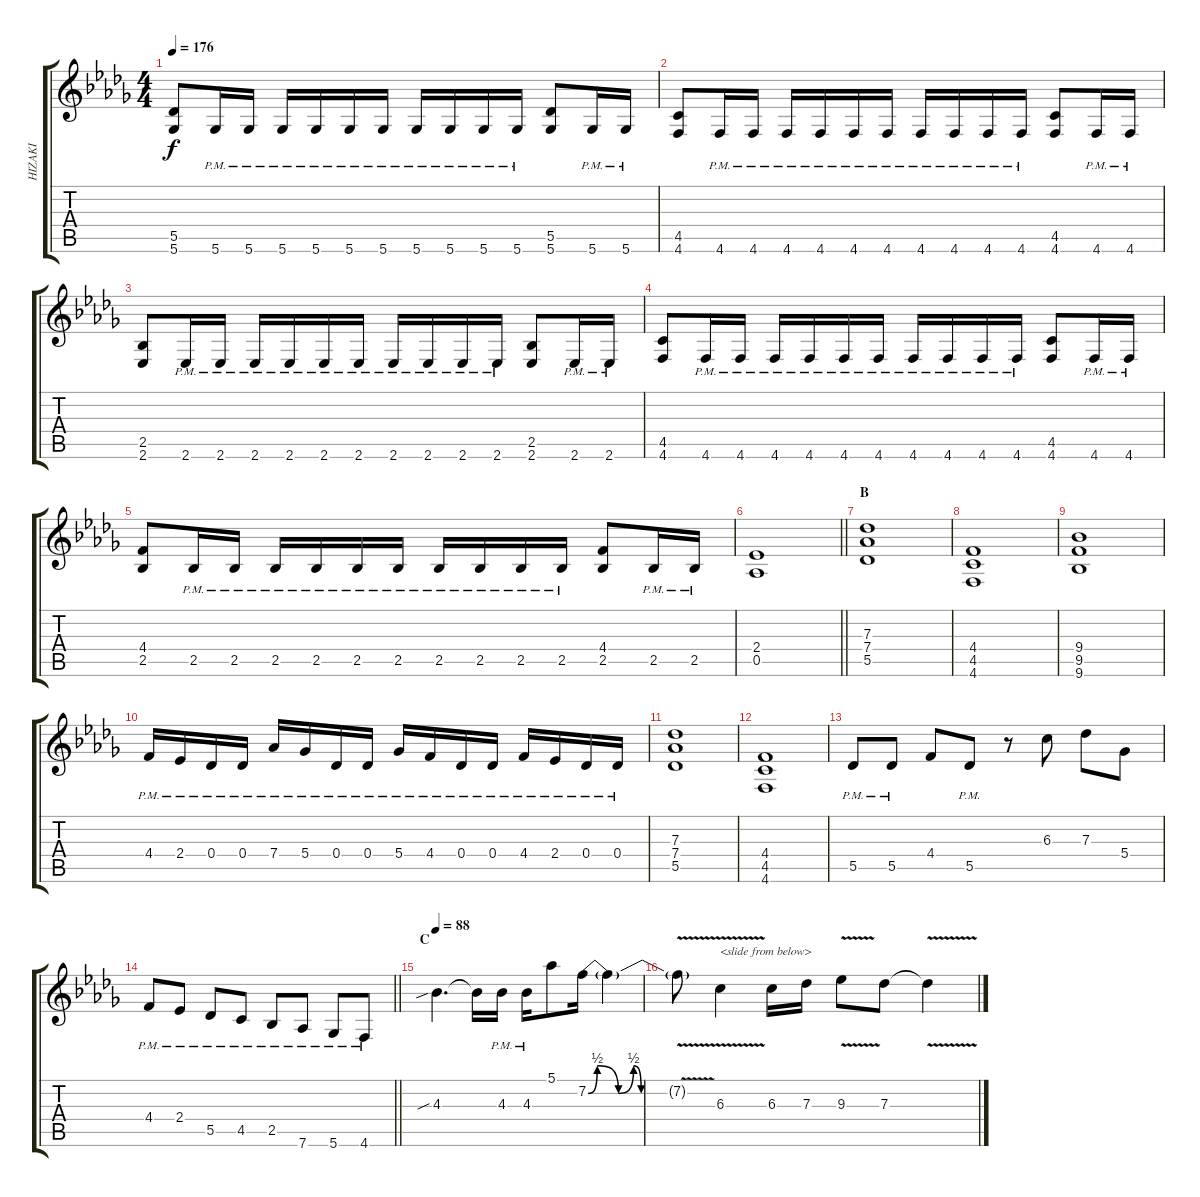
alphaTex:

\track ("HIZAKI" "HIZAKI") {instrument overdrivenguitar}
\staff {score tabs}
\tuning (Eb4 Bb3 Gb3 Db3 Ab2 Db2) {hide}
\ts (4 4)
\tempo 176
\clef g2
\ks bbminor
(5.5 5.6).8{dy f} 5.6{pm}.16 5.6{pm}.16 5.6{pm}.16 5.6{pm}.16 5.6{pm}.16 5.6{pm}.16 5.6{pm}.16 5.6{pm}.16 5.6{pm}.16 5.6{pm}.16 (5.5 5.6).8 5.6{pm}.16 5.6{pm}.16 |
(4.5 4.6).8 4.6{pm}.16 4.6{pm}.16 4.6{pm}.16 4.6{pm}.16 4.6{pm}.16 4.6{pm}.16 4.6{pm}.16 4.6{pm}.16 4.6{pm}.16 4.6{pm}.16 (4.5 4.6).8 4.6{pm}.16 4.6{pm}.16 |
(2.5 2.6).8 2.6{pm}.16 2.6{pm}.16 2.6{pm}.16 2.6{pm}.16 2.6{pm}.16 2.6{pm}.16 2.6{pm}.16 2.6{pm}.16 2.6{pm}.16 2.6{pm}.16 (2.5 2.6).8 2.6{pm}.16 2.6{pm}.16 |
(4.5 4.6).8 4.6{pm}.16 4.6{pm}.16 4.6{pm}.16 4.6{pm}.16 4.6{pm}.16 4.6{pm}.16 4.6{pm}.16 4.6{pm}.16 4.6{pm}.16 4.6{pm}.16 (4.5 4.6).8 4.6{pm}.16 4.6{pm}.16 |
(4.4 2.5).8 2.5{pm}.16 2.5{pm}.16 2.5{pm}.16 2.5{pm}.16 2.5{pm}.16 2.5{pm}.16 2.5{pm}.16 2.5{pm}.16 2.5{pm}.16 2.5{pm}.16 (4.4 2.5).8 2.5{pm}.16 2.5{pm}.16 |
\barLineRight lightlight
(2.4 0.5).1 |
\section ("" "B")
(7.3 7.4 5.5).1 |
(4.4 4.5 4.6).1 |
(9.4 9.5 9.6).1 |
4.4{pm}.16 2.4{pm}.16 0.4{pm}.16 0.4{pm}.16 7.4{pm}.16 5.4{pm}.16 0.4{pm}.16 0.4{pm}.16 5.4{pm}.16 4.4{pm}.16 0.4{pm}.16 0.4{pm}.16 4.4{pm}.16 2.4{pm}.16 0.4{pm}.16 0.4{pm}.16 |
(7.3 7.4 5.5).1 |
(4.4 4.5 4.6).1 |
5.5{pm}.8 5.5{pm}.8 4.4.8 5.5{pm}.8 r.8 6.3.8 7.3.8 5.4.8 |
\barLineRight lightlight
4.4{pm}.8 2.4{pm}.8 5.5{pm}.8 4.5{pm}.8 2.5{pm}.8 7.6{pm}.8 5.6{pm}.8 4.6{pm}.8 |
\section ("" "C")
\tempo 88
4.3{sib}.4{d} 4.3{t}.16 4.3{pm}.16 4.3{pm}.16 5.1.8 7.2{be (custom 0 0 6 2 20 0 30 2 35 0 45 0 60 0)}.16 7.2{t}.4 |
7.2{v t}.8 6.3{v}.4{txt "<slide from below>"} 6.3.16 7.3.16 9.3{v}.8 7.3.8 7.3{v t}.4
